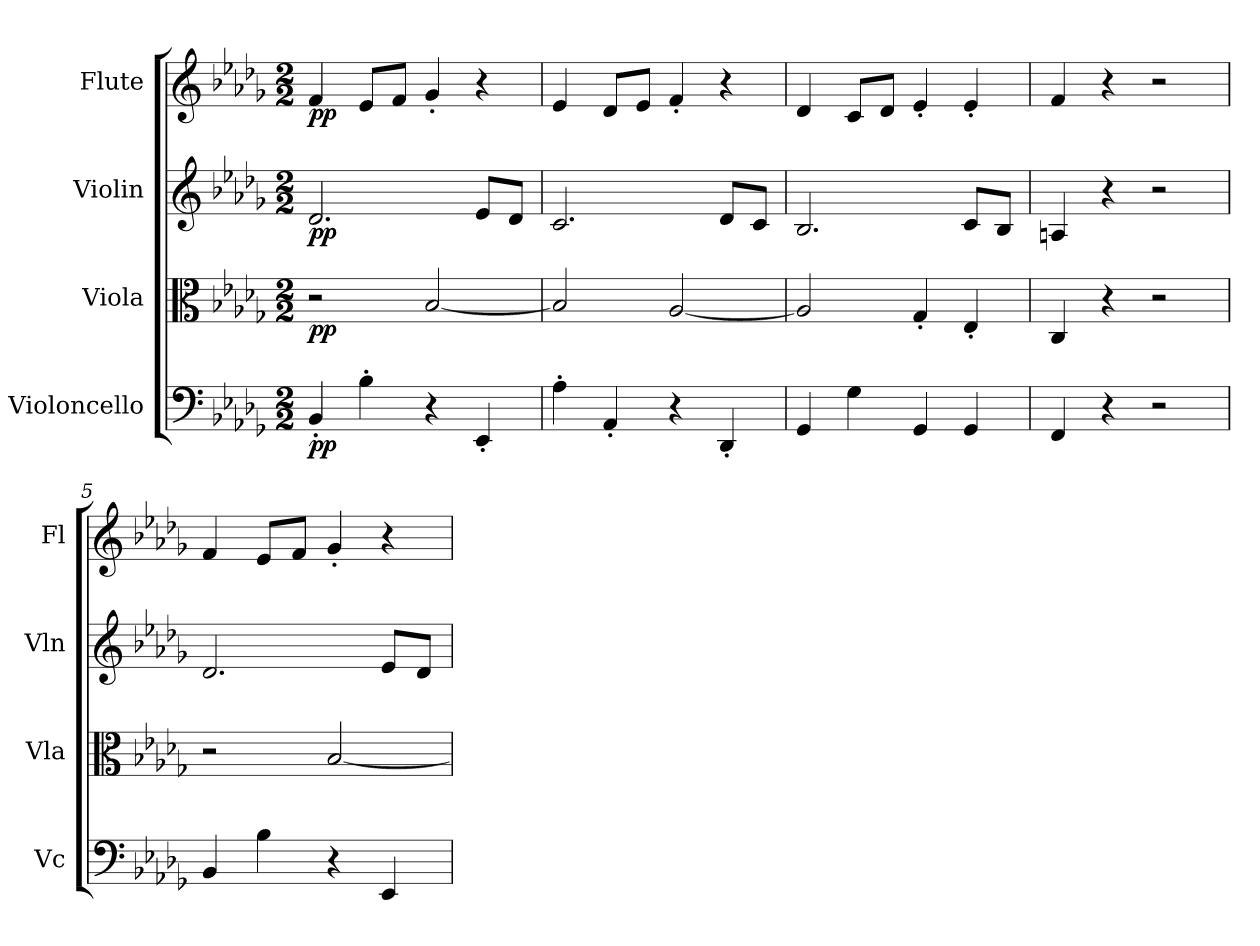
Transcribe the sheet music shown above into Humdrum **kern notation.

**kern	**dynam	**kern	**dynam	**kern	**dynam	**kern	**dynam
*part4	*part4	*part3	*part3	*part2	*part2	*part1	*part1
*staff4	*staff4	*staff3	*staff3	*staff2	*staff2	*staff1	*staff1
*I"Violoncello	*	*I"Viola	*	*I"Violin	*	*I"Flute	*
*I'Vc	*	*I'Vla	*	*I'Vln	*	*I'Fl	*
*clefF4	*	*clefC3	*	*clefG2	*	*clefG2	*
*k[b-e-a-d-g-]	*	*k[b-e-a-d-g-]	*	*k[b-e-a-d-g-]	*	*k[b-e-a-d-g-]	*
*b-:	*	*b-:	*	*b-:	*	*b-:	*
*M2/2	*	*M2/2	*	*M2/2	*	*M2/2	*
*MM360	*	*MM360	*	*MM360	*	*MM360	*
=1	=1	=1	=1	=1	=1	=1	=1
4BB-'	pp	2r	pp	2.d-	pp	4f	pp
4B-'	.	.	.	.	.	8e-/L	.
.	.	.	.	.	.	8f/J	.
4r	.	[2B-	.	.	.	4g-'	.
4EE-'	.	.	.	8e-/L	.	4r	.
.	.	.	.	8d-/J	.	.	.
=2	=2	=2	=2	=2	=2	=2	=2
4A-'	.	2B-]	.	2.c	.	4e-	.
4AA-'	.	.	.	.	.	8d-/L	.
.	.	.	.	.	.	8e-/J	.
4r	.	[2A-	.	.	.	4f'	.
4DD-'	.	.	.	8d-/L	.	4r	.
.	.	.	.	8c/J	.	.	.
=3	=3	=3	=3	=3	=3	=3	=3
4GG-	.	2A-]	.	2.B-	.	4d-	.
4G-	.	.	.	.	.	8c/L	.
.	.	.	.	.	.	8d-/J	.
4GG-	.	4G-'	.	.	.	4e-'	.
4GG-	.	4E-'	.	8c/L	.	4e-'	.
.	.	.	.	8B-/J	.	.	.
=4	=4	=4	=4	=4	=4	=4	=4
4FF	.	4C	.	4An	.	4f	.
4r	.	4r	.	4r	.	4r	.
2r	.	2r	.	2r	.	2r	.
=5	=5	=5	=5	=5	=5	=5	=5
4BB-	.	2r	.	2.d-	.	4f	.
4B-	.	.	.	.	.	8e-/L	.
.	.	.	.	.	.	8f/J	.
4r	.	[2B-	.	.	.	4g-'	.
4EE-	.	.	.	8e-/L	.	4r	.
.	.	.	.	8d-/J	.	.	.
=	=	=	=	=	=	=	=
*-	*-	*-	*-	*-	*-	*-	*-
